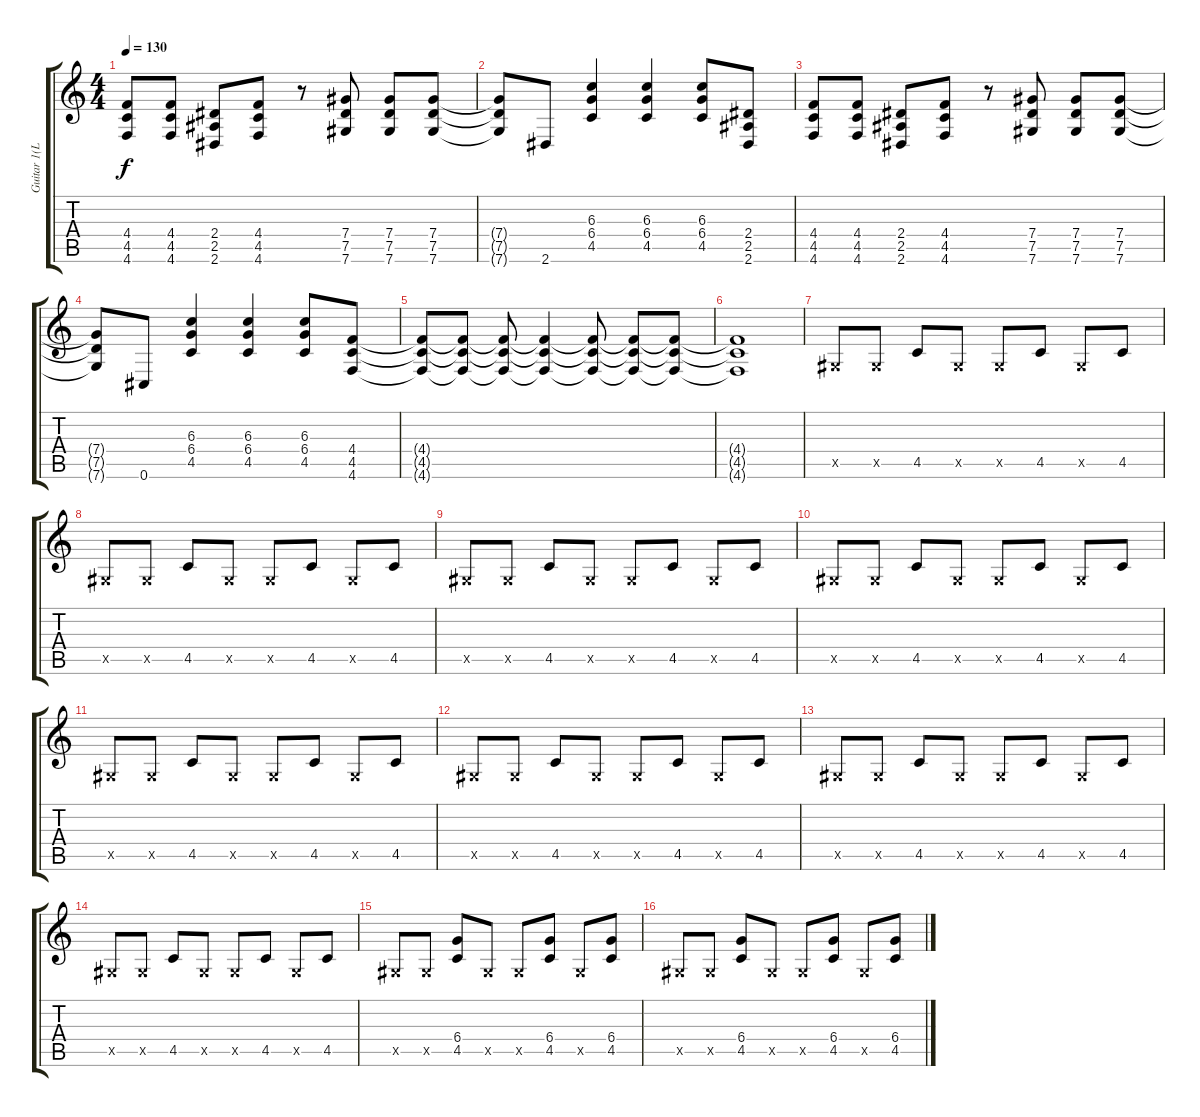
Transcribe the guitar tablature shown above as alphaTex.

\track ("Guitar 1(Lead)" "Guitar 1(L") {instrument overdrivenguitar}
\staff {score tabs}
\tuning (Eb4 Bb3 Gb3 Db3 Ab2 Db2) {hide}
\ts (4 4)
\tempo 130
\clef g2
\ks c
(4.4 4.5 4.6).8{dy f} (4.4 4.5 4.6).8 (2.4 2.5 2.6).8 (4.4 4.5 4.6).8 r.8 (7.4 7.5 7.6).8 (7.4 7.5 7.6).8 (7.4 7.5 7.6).8 |
(7.4{t} 7.5{t} 7.6{t}).8 2.6.8 (6.3 6.4 4.5).4 (6.3 6.4 4.5).4 (6.3 6.4 4.5).8 (2.4 2.5 2.6).8 |
(4.4 4.5 4.6).8 (4.4 4.5 4.6).8 (2.4 2.5 2.6).8 (4.4 4.5 4.6).8 r.8 (7.4 7.5 7.6).8 (7.4 7.5 7.6).8 (7.4 7.5 7.6).8 |
(7.4{t} 7.5{t} 7.6{t}).8 0.6.8 (6.3 6.4 4.5).4 (6.3 6.4 4.5).4 (6.3 6.4 4.5).8 (4.4 4.5 4.6).8 |
(4.4{t} 4.5{t} 4.6{t}).8 (4.4{t} 4.5{t} 4.6{t}).8 (4.4{t} 4.5{t} 4.6{t}).8 (4.4{t} 4.5{t} 4.6{t}).4 (4.4{t} 4.5{t} 4.6{t}).8 (4.4{t} 4.5{t} 4.6{t}).8 (4.4{t} 4.5{t} 4.6{t}).8 |
(4.4{t} 4.5{t} 4.6{t}).1 |
0.5{x}.8{volume 10} 0.5{x}.8 4.5.8 0.5{x}.8 0.5{x}.8 4.5.8 0.5{x}.8 4.5.8 |
0.5{x}.8 0.5{x}.8 4.5.8 0.5{x}.8 0.5{x}.8 4.5.8 0.5{x}.8 4.5.8 |
0.5{x}.8 0.5{x}.8 4.5.8 0.5{x}.8 0.5{x}.8 4.5.8 0.5{x}.8 4.5.8 |
0.5{x}.8 0.5{x}.8 4.5.8 0.5{x}.8 0.5{x}.8 4.5.8 0.5{x}.8 4.5.8 |
0.5{x}.8 0.5{x}.8 4.5.8 0.5{x}.8 0.5{x}.8 4.5.8 0.5{x}.8 4.5.8 |
0.5{x}.8 0.5{x}.8 4.5.8 0.5{x}.8 0.5{x}.8 4.5.8 0.5{x}.8 4.5.8 |
0.5{x}.8 0.5{x}.8 4.5.8 0.5{x}.8 0.5{x}.8 4.5.8 0.5{x}.8 4.5.8 |
0.5{x}.8 0.5{x}.8 4.5.8 0.5{x}.8 0.5{x}.8 4.5.8 0.5{x}.8 4.5.8 |
0.5{x}.8 0.5{x}.8 (6.4 4.5).8 0.5{x}.8 0.5{x}.8 (6.4 4.5).8 0.5{x}.8 (6.4 4.5).8 |
0.5{x}.8 0.5{x}.8 (6.4 4.5).8 0.5{x}.8 0.5{x}.8 (6.4 4.5).8 0.5{x}.8 (6.4 4.5).8
